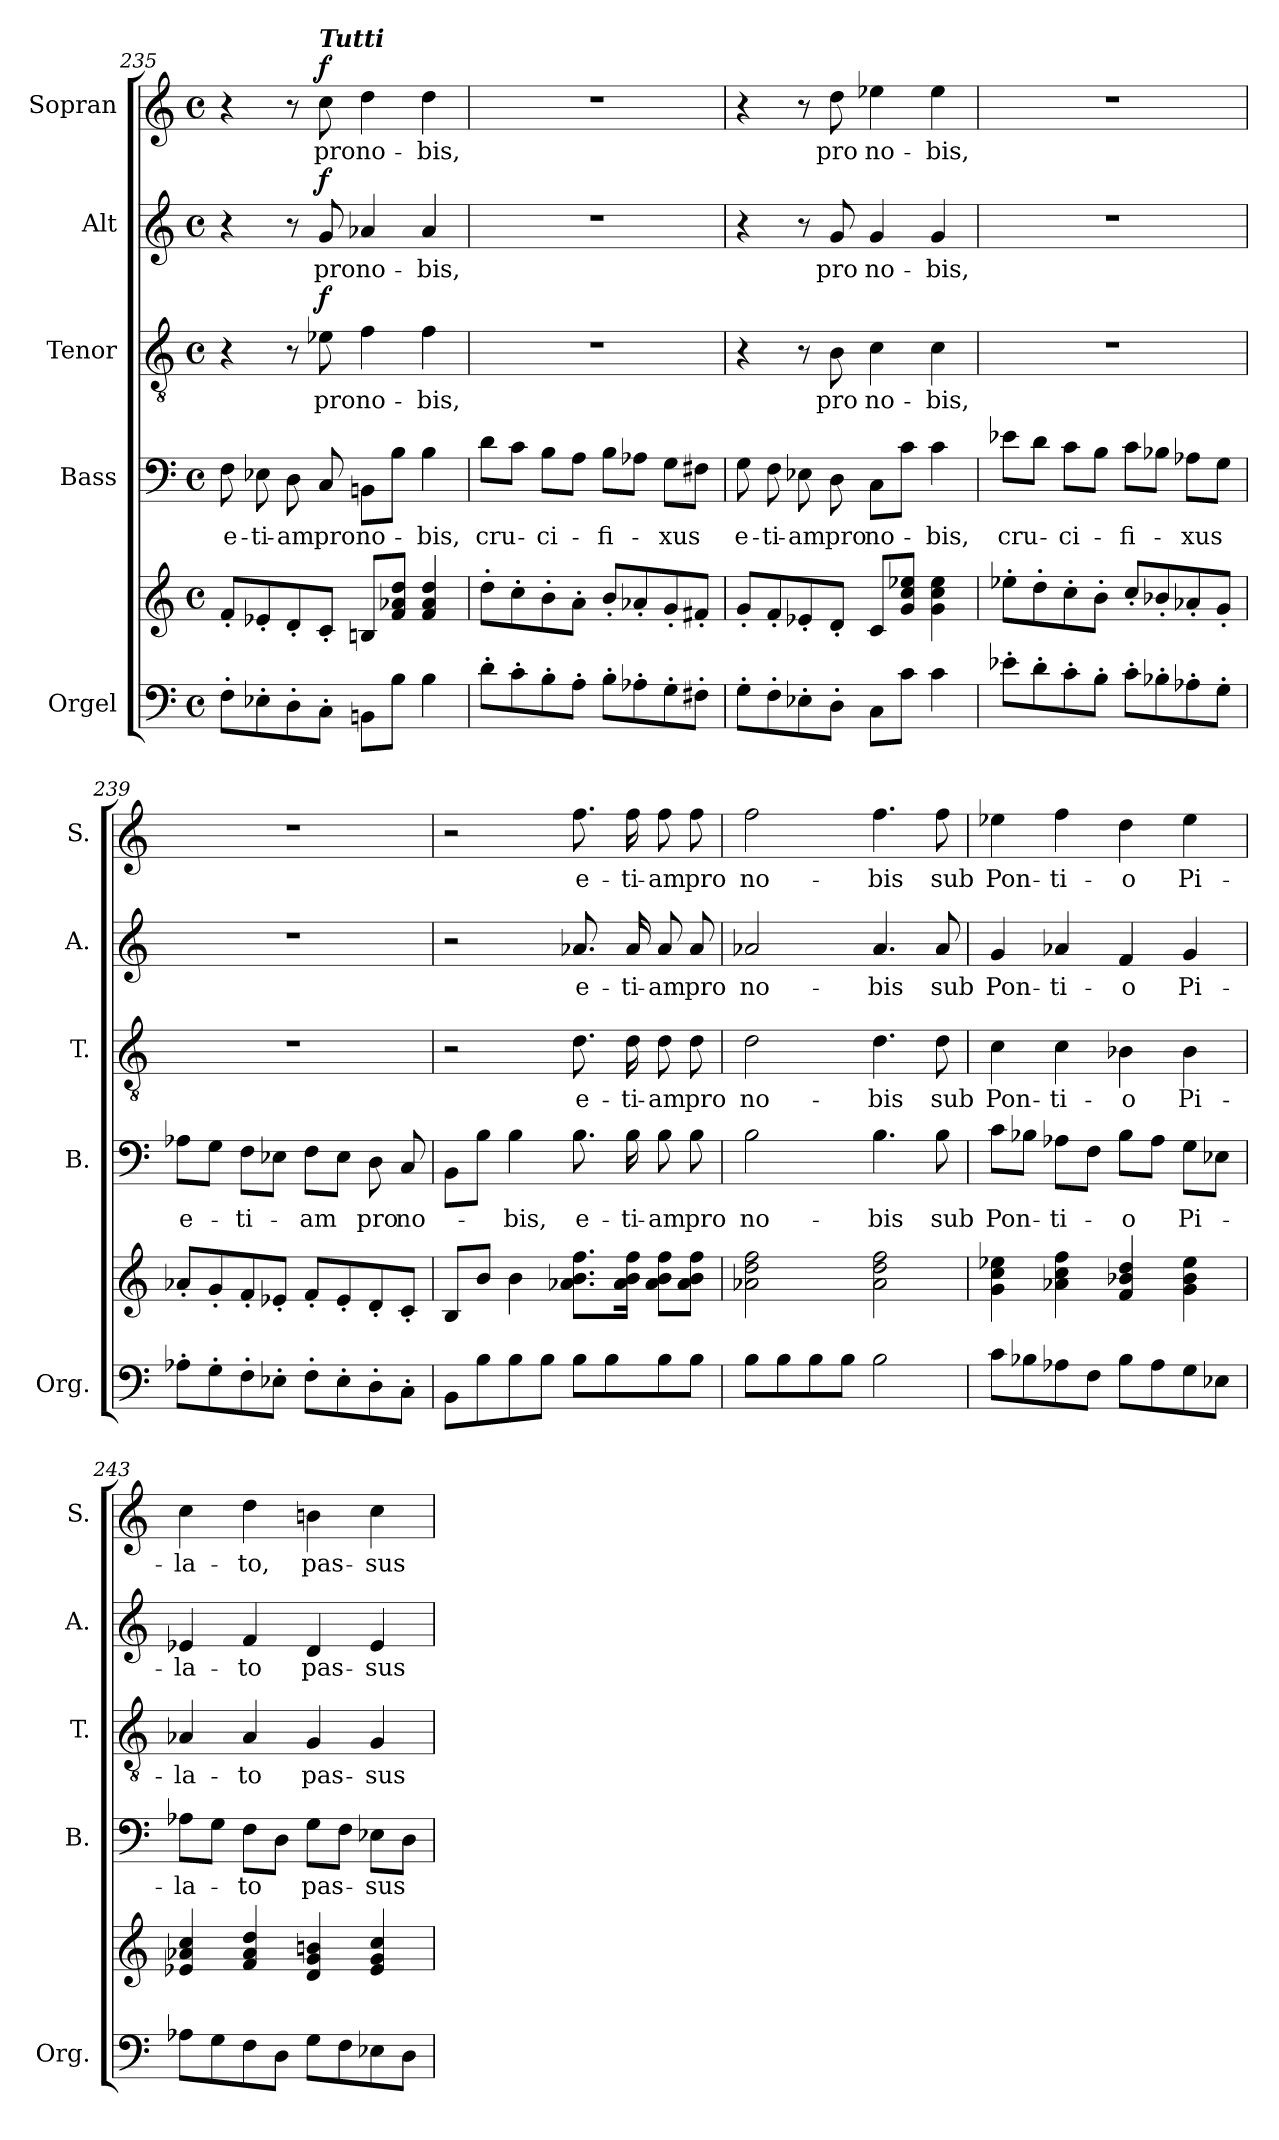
**kern	**kern	**kern	**text	**kern	**text	**dynam	**kern	**text	**dynam	**kern	**text	**dynam
*part5	*part5	*part4	*part4	*part3	*part3	*part3	*part2	*part2	*part2	*part1	*part1	*part1
*staff6	*staff5	*staff4	*staff4	*staff3	*staff3	*staff3	*staff2	*staff2	*staff2	*staff1	*staff1	*staff1
*I"Orgel	*	*I"Bass	*	*I"Tenor	*	*	*I"Alt	*	*	*I"Sopran	*	*
*I'Org.	*	*I'B.	*	*I'T.	*	*	*I'A.	*	*	*I'S.	*	*
!!LO:PB:g=z
*clefF4	*clefG2	*clefF4	*	*clefGv2	*	*	*clefG2	*	*	*clefG2	*	*
*k[]	*k[]	*k[]	*	*k[]	*	*	*k[]	*	*	*k[]	*	*
*C:	*C:	*C:	*	*C:	*	*	*C:	*	*	*C:	*	*
*M4/4	*M4/4	*M4/4	*	*M4/4	*	*	*M4/4	*	*	*M4/4	*	*
*met(c)	*met(c)	*met(c)	*	*met(c)	*	*	*met(c)	*	*	*met(c)	*	*
=235	=235	=235	=235	=235	=235	=235	=235	=235	=235	=235	=235	=235
!	!	!	!LO:LY:b	!	!	!	!	!	!	!	!	!
8F'>\L	8f'</L	8F\	e-	4r	.	.	4r	.	.	4r	.	.
!	!	!	!LO:LY:b	!	!	!	!	!	!	!	!	!
8E-X'>\	8e-X'</	8E-X\	-ti-	.	.	.	.	.	.	.	.	.
!	!	!	!LO:LY:b	!	!	!	!	!	!	!	!	!
8D'>\	8d'</	8D\	-am	8r	.	.	8r	.	.	8r	.	.
!	!	!	!	!	!	!	!	!	!	!LO:TX:a:Bi:t=Tutti	!	!
!	!	!	!LO:LY:b	!	!LO:LY:b	!LO:DY:a	!	!LO:LY:b	!LO:DY:a	!	!LO:LY:b	!LO:DY:a
8C'>\J	8c'</J	8C/	pro	8e-X\	pro	f	8g/	pro	f	8cc\	pro	f
!	!	!	!LO:LY:b	!	!LO:LY:b	!	!	!LO:LY:b	!	!	!LO:LY:b	!
8BBn\L	8Bn/L	8BBn\L	no-	4f\	no-	.	4a-X/	no-	.	4dd\	no-	.
8B\J	8f/ 8a-X/ 8dd/J	8B\J	.	.	.	.	.	.	.	.	.	.
!	!	!	!LO:LY:b	!	!LO:LY:b	!	!	!LO:LY:b	!	!	!LO:LY:b	!
4B\	4f/ 4a-/ 4dd/	4B\	-bis,	4f\	-bis,	.	4a-/	-bis,	.	4dd\	-bis,	.
=236	=236	=236	=236	=236	=236	=236	=236	=236	=236	=236	=236	=236
!	!	!	!LO:LY:b	!	!	!	!	!	!	!	!	!
8d'>\L	8dd'>\L	8d\L	cru-	1r	.	.	1r	.	.	1r	.	.
8c'>\	8cc'>\	8c\J	.	.	.	.	.	.	.	.	.	.
!	!	!	!LO:LY:b	!	!	!	!	!	!	!	!	!
8B'>\	8b'>\	8B\L	-ci-	.	.	.	.	.	.	.	.	.
8A'>\J	8a'>\J	8A\J	.	.	.	.	.	.	.	.	.	.
!	!	!	!LO:LY:b	!	!	!	!	!	!	!	!	!
8B'>\L	8b'</L	8B\L	-fi-	.	.	.	.	.	.	.	.	.
8A-X'>\	8a-X'</	8A-X\J	.	.	.	.	.	.	.	.	.	.
!	!	!	!LO:LY:b	!	!	!	!	!	!	!	!	!
8G'>\	8g'</	8G\L	-xus	.	.	.	.	.	.	.	.	.
8F#X'>\J	8f#X'</J	8F#X\J	.	.	.	.	.	.	.	.	.	.
=237	=237	=237	=237	=237	=237	=237	=237	=237	=237	=237	=237	=237
!	!	!	!LO:LY:b	!	!	!	!	!	!	!	!	!
8G'>\L	8g'</L	8G\	e-	4r	.	.	4r	.	.	4r	.	.
!	!	!	!LO:LY:b	!	!	!	!	!	!	!	!	!
8F'>\	8f'</	8F\	-ti-	.	.	.	.	.	.	.	.	.
!	!	!	!LO:LY:b	!	!	!	!	!	!	!	!	!
8E-X'>\	8e-X'</	8E-X\	-am	8r	.	.	8r	.	.	8r	.	.
!	!	!	!LO:LY:b	!	!LO:LY:b	!	!	!LO:LY:b	!	!	!LO:LY:b	!
8D'>\J	8d'</J	8D\	pro	8B\	pro	.	8g/	pro	.	8dd\	pro	.
!	!	!	!LO:LY:b	!	!LO:LY:b	!	!	!LO:LY:b	!	!	!LO:LY:b	!
8C\L	8c/L	8C\L	no-	4c\	no-	.	4g/	no-	.	4ee-X\	no-	.
8c\J	8g/ 8cc/ 8ee-X/J	8c\J	.	.	.	.	.	.	.	.	.	.
!	!	!	!LO:LY:b	!	!LO:LY:b	!	!	!LO:LY:b	!	!	!LO:LY:b	!
4c\	4g\ 4cc\ 4ee-\	4c\	-bis,	4c\	-bis,	.	4g/	-bis,	.	4ee-\	-bis,	.
=238	=238	=238	=238	=238	=238	=238	=238	=238	=238	=238	=238	=238
!	!	!	!LO:LY:b	!	!	!	!	!	!	!	!	!
8e-X'>\L	8ee-X'>\L	8e-X\L	cru-	1r	.	.	1r	.	.	1r	.	.
8d'>\	8dd'>\	8d\J	.	.	.	.	.	.	.	.	.	.
!	!	!	!LO:LY:b	!	!	!	!	!	!	!	!	!
8c'>\	8cc'>\	8c\L	-ci-	.	.	.	.	.	.	.	.	.
8B'>\J	8b'>\J	8B\J	.	.	.	.	.	.	.	.	.	.
!	!	!	!LO:LY:b	!	!	!	!	!	!	!	!	!
8c'>\L	8cc'</L	8c\L	-fi-	.	.	.	.	.	.	.	.	.
8B-X'>\	8b-X'</	8B-X\J	.	.	.	.	.	.	.	.	.	.
!	!	!	!LO:LY:b	!	!	!	!	!	!	!	!	!
8A-X'>\	8a-X'</	8A-X\L	-xus	.	.	.	.	.	.	.	.	.
8G'>\J	8g'</J	8G\J	.	.	.	.	.	.	.	.	.	.
!!LO:LB:g=z
=239	=239	=239	=239	=239	=239	=239	=239	=239	=239	=239	=239	=239
!	!	!	!LO:LY:b	!	!	!	!	!	!	!	!	!
8A-X'>\L	8a-X'</L	8A-X\L	e-	1r	.	.	1r	.	.	1r	.	.
8G'>\	8g'</	8G\J	.	.	.	.	.	.	.	.	.	.
!	!	!	!LO:LY:b	!	!	!	!	!	!	!	!	!
8F'>\	8f'</	8F\L	-ti-	.	.	.	.	.	.	.	.	.
8E-X'>\J	8e-X'</J	8E-X\J	.	.	.	.	.	.	.	.	.	.
!	!	!	!LO:LY:b	!	!	!	!	!	!	!	!	!
8F'>\L	8f'</L	8F\L	-am	.	.	.	.	.	.	.	.	.
8E-'>\	8e-'</	8E-\J	.	.	.	.	.	.	.	.	.	.
!	!	!	!LO:LY:b	!	!	!	!	!	!	!	!	!
8D'>\	8d'</	8D\	pro	.	.	.	.	.	.	.	.	.
!	!	!	!LO:LY:b	!	!	!	!	!	!	!	!	!
8C'>\J	8c'</J	8C/	no-	.	.	.	.	.	.	.	.	.
=240	=240	=240	=240	=240	=240	=240	=240	=240	=240	=240	=240	=240
8BB\L	8B/L	8BB\L	.	2r	.	.	2r	.	.	2r	.	.
8B\	8b/J	8B\J	.	.	.	.	.	.	.	.	.	.
!	!	!	!LO:LY:b	!	!	!	!	!	!	!	!	!
8B\	4b\	4B\	-bis,	.	.	.	.	.	.	.	.	.
8B\J	.	.	.	.	.	.	.	.	.	.	.	.
!	!	!	!LO:LY:b	!	!LO:LY:b	!	!	!LO:LY:b	!	!	!LO:LY:b	!
8B\L	8.a-X\ 8.b\ 8.ff\L	8.B\	e-	8.d\	e-	.	8.a-X/	e-	.	8.ff\	e-	.
8B\	.	.	.	.	.	.	.	.	.	.	.	.
!	!	!	!LO:LY:b	!	!LO:LY:b	!	!	!LO:LY:b	!	!	!LO:LY:b	!
.	16a-\ 16b\ 16ff\Jk	16B\	-ti-	16d\	-ti-	.	16a-/	-ti-	.	16ff\	-ti-	.
!	!	!	!LO:LY:b	!	!LO:LY:b	!	!	!LO:LY:b	!	!	!LO:LY:b	!
8B\	8a-\ 8b\ 8ff\L	8B\	-am	8d\	-am	.	8a-/	-am	.	8ff\	-am	.
!	!	!	!LO:LY:b	!	!LO:LY:b	!	!	!LO:LY:b	!	!	!LO:LY:b	!
8B\J	8a-\ 8b\ 8ff\J	8B\	pro	8d\	pro	.	8a-/	pro	.	8ff\	pro	.
=241	=241	=241	=241	=241	=241	=241	=241	=241	=241	=241	=241	=241
!	!	!	!LO:LY:b	!	!LO:LY:b	!	!	!LO:LY:b	!	!	!LO:LY:b	!
8B\L	2a-X\ 2dd\ 2ff\	2B\	no-	2d\	no-	.	2a-X/	no-	.	2ff\	no-	.
8B\	.	.	.	.	.	.	.	.	.	.	.	.
8B\	.	.	.	.	.	.	.	.	.	.	.	.
8B\J	.	.	.	.	.	.	.	.	.	.	.	.
!	!	!	!LO:LY:b	!	!LO:LY:b	!	!	!LO:LY:b	!	!	!LO:LY:b	!
2B\	2a-\ 2dd\ 2ff\	4.B\	-bis	4.d\	-bis	.	4.a-/	-bis	.	4.ff\	-bis	.
!	!	!	!LO:LY:b	!	!LO:LY:b	!	!	!LO:LY:b	!	!	!LO:LY:b	!
.	.	8B\	sub	8d\	sub	.	8a-/	sub	.	8ff\	sub	.
=242	=242	=242	=242	=242	=242	=242	=242	=242	=242	=242	=242	=242
!	!	!	!LO:LY:b	!	!LO:LY:b	!	!	!LO:LY:b	!	!	!LO:LY:b	!
8c\L	4g\ 4cc\ 4ee-X\	8c\L	Pon-	4c\	Pon-	.	4g/	Pon-	.	4ee-X\	Pon-	.
8B-X\	.	8B-X\J	.	.	.	.	.	.	.	.	.	.
!	!	!	!LO:LY:b	!	!LO:LY:b	!	!	!LO:LY:b	!	!	!LO:LY:b	!
8A-X\	4a-X\ 4cc\ 4ff\	8A-X\L	-ti-	4c\	-ti-	.	4a-X/	-ti-	.	4ff\	-ti-	.
8F\J	.	8F\J	.	.	.	.	.	.	.	.	.	.
!	!	!	!LO:LY:b	!	!LO:LY:b	!	!	!LO:LY:b	!	!	!LO:LY:b	!
8B-\L	4f/ 4b-X/ 4dd/	8B-\L	-o	4B-X\	-o	.	4f/	-o	.	4dd\	-o	.
8A-\	.	8A-\J	.	.	.	.	.	.	.	.	.	.
!	!	!	!LO:LY:b	!	!LO:LY:b	!	!	!LO:LY:b	!	!	!LO:LY:b	!
8G\	4g\ 4b-\ 4ee-\	8G\L	Pi-	4B-\	Pi-	.	4g/	Pi-	.	4ee-\	Pi-	.
8E-X\J	.	8E-X\J	.	.	.	.	.	.	.	.	.	.
=243	=243	=243	=243	=243	=243	=243	=243	=243	=243	=243	=243	=243
!	!	!	!LO:LY:b	!	!LO:LY:b	!	!	!LO:LY:b	!	!	!LO:LY:b	!
8A-X\L	4e-X/ 4a-X/ 4cc/	8A-X\L	-la-	4A-X/	-la-	.	4e-X/	-la-	.	4cc\	-la-	.
8G\	.	8G\J	.	.	.	.	.	.	.	.	.	.
!	!	!	!LO:LY:b	!	!LO:LY:b	!	!	!LO:LY:b	!	!	!LO:LY:b	!
8F\	4f/ 4a-/ 4dd/	8F\L	-to	4A-/	-to	.	4f/	-to	.	4dd\	-to,	.
8D\J	.	8D\J	.	.	.	.	.	.	.	.	.	.
!	!	!	!LO:LY:b	!	!LO:LY:b	!	!	!LO:LY:b	!	!	!LO:LY:b	!
8G\L	4d/ 4g/ 4bn/	8G\L	pas-	4G/	pas-	.	4d/	pas-	.	4bn\	pas-	.
8F\	.	8F\J	.	.	.	.	.	.	.	.	.	.
!	!	!	!LO:LY:b	!	!LO:LY:b	!	!	!LO:LY:b	!	!	!LO:LY:b	!
8E-X\	4e-/ 4g/ 4cc/	8E-X\L	-sus	4G/	-sus	.	4e-/	-sus	.	4cc\	-sus	.
8D\J	.	8D\J	.	.	.	.	.	.	.	.	.	.
=	=	=	=	=	=	=	=	=	=	=	=	=
*-	*-	*-	*-	*-	*-	*-	*-	*-	*-	*-	*-	*-
